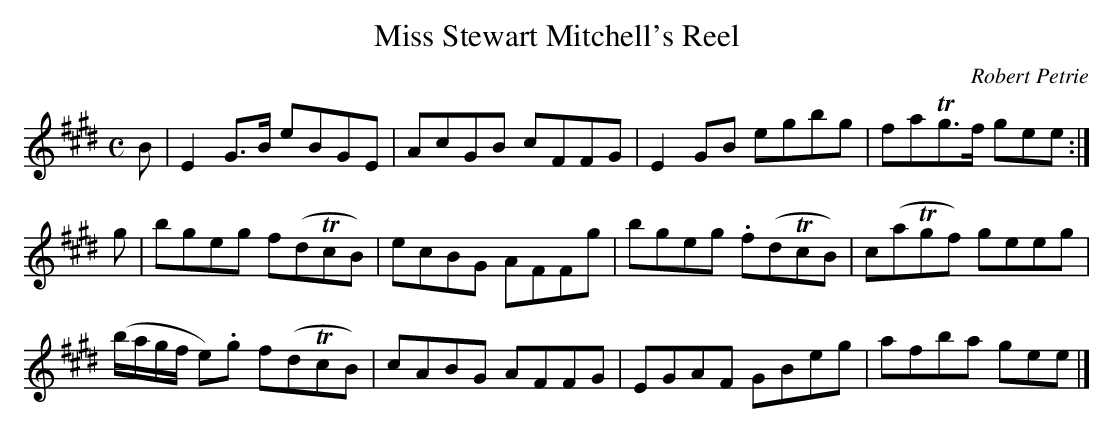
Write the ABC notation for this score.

X:1
T:Miss Stewart Mitchell's Reel
C:Robert Petrie
L:1/8
M:C
K:E
B|E2 G>B        eBGE   |AcGB cFFG|E2GB  egbg   |faTg>f  gee :|
g|bgeg          f(dTcB)|ecBG AFFg|bgeg .f(dTcB)|c(aTgf) geeg |
 (b/a/g/f/ e).g f(dTcB)|cABG AFFG|EGAF  GBeg   |afba    gee |]
